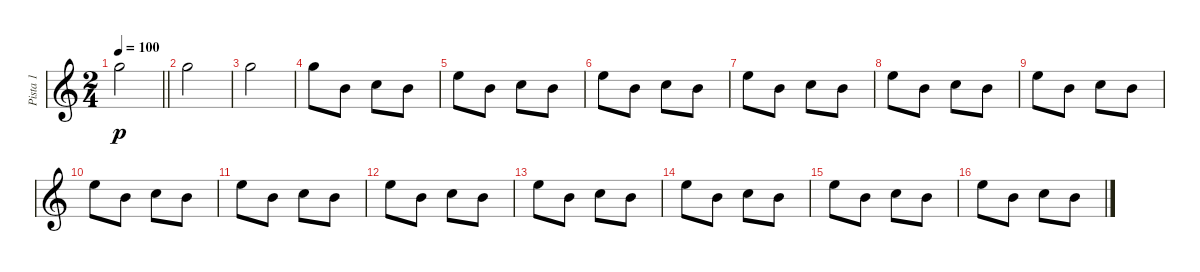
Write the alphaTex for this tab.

\track ("Pista 1" "Pista 1") {instrument acousticgrandpiano}
\staff {score}
\tuning (E4 B3 G3 D3 A2 E2) {hide}
\ts (2 4)
\tempo 100
\clef g2
\barLineRight lightlight
\ks c
15.1.2{dy p} |
15.1.2 |
15.1.2 |
15.1.8 12.2.8 13.2.8 12.2.8 |
12.1.8 12.2.8 13.2.8 12.2.8 |
12.1.8 12.2.8 13.2.8 12.2.8 |
12.1.8 12.2.8 13.2.8 12.2.8 |
12.1.8 12.2.8 13.2.8 12.2.8 |
12.1.8 12.2.8 13.2.8 12.2.8 |
12.1.8 12.2.8 13.2.8 12.2.8 |
12.1.8 12.2.8 13.2.8 12.2.8 |
12.1.8 12.2.8 13.2.8 12.2.8 |
12.1.8 12.2.8 13.2.8 12.2.8 |
12.1.8 12.2.8 13.2.8 12.2.8 |
12.1.8 12.2.8 13.2.8 12.2.8 |
12.1.8 12.2.8 13.2.8 12.2.8
